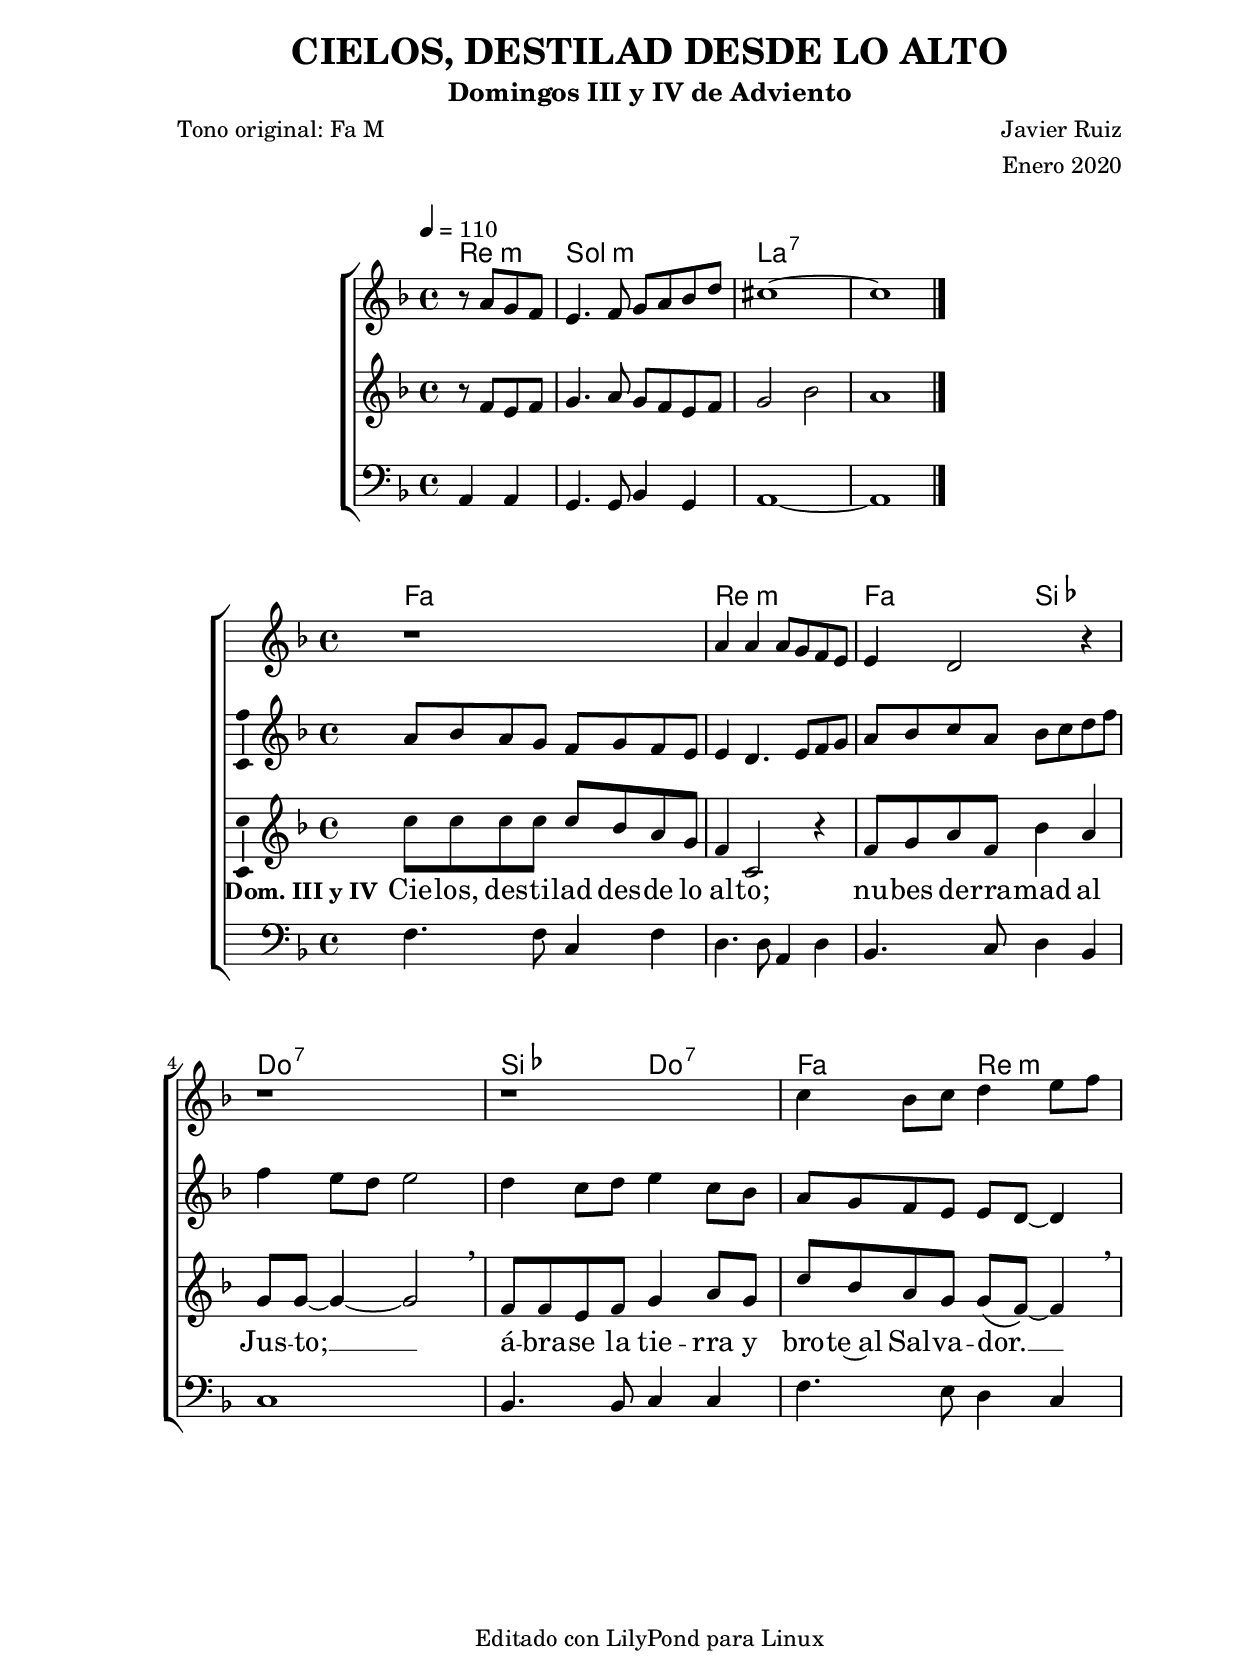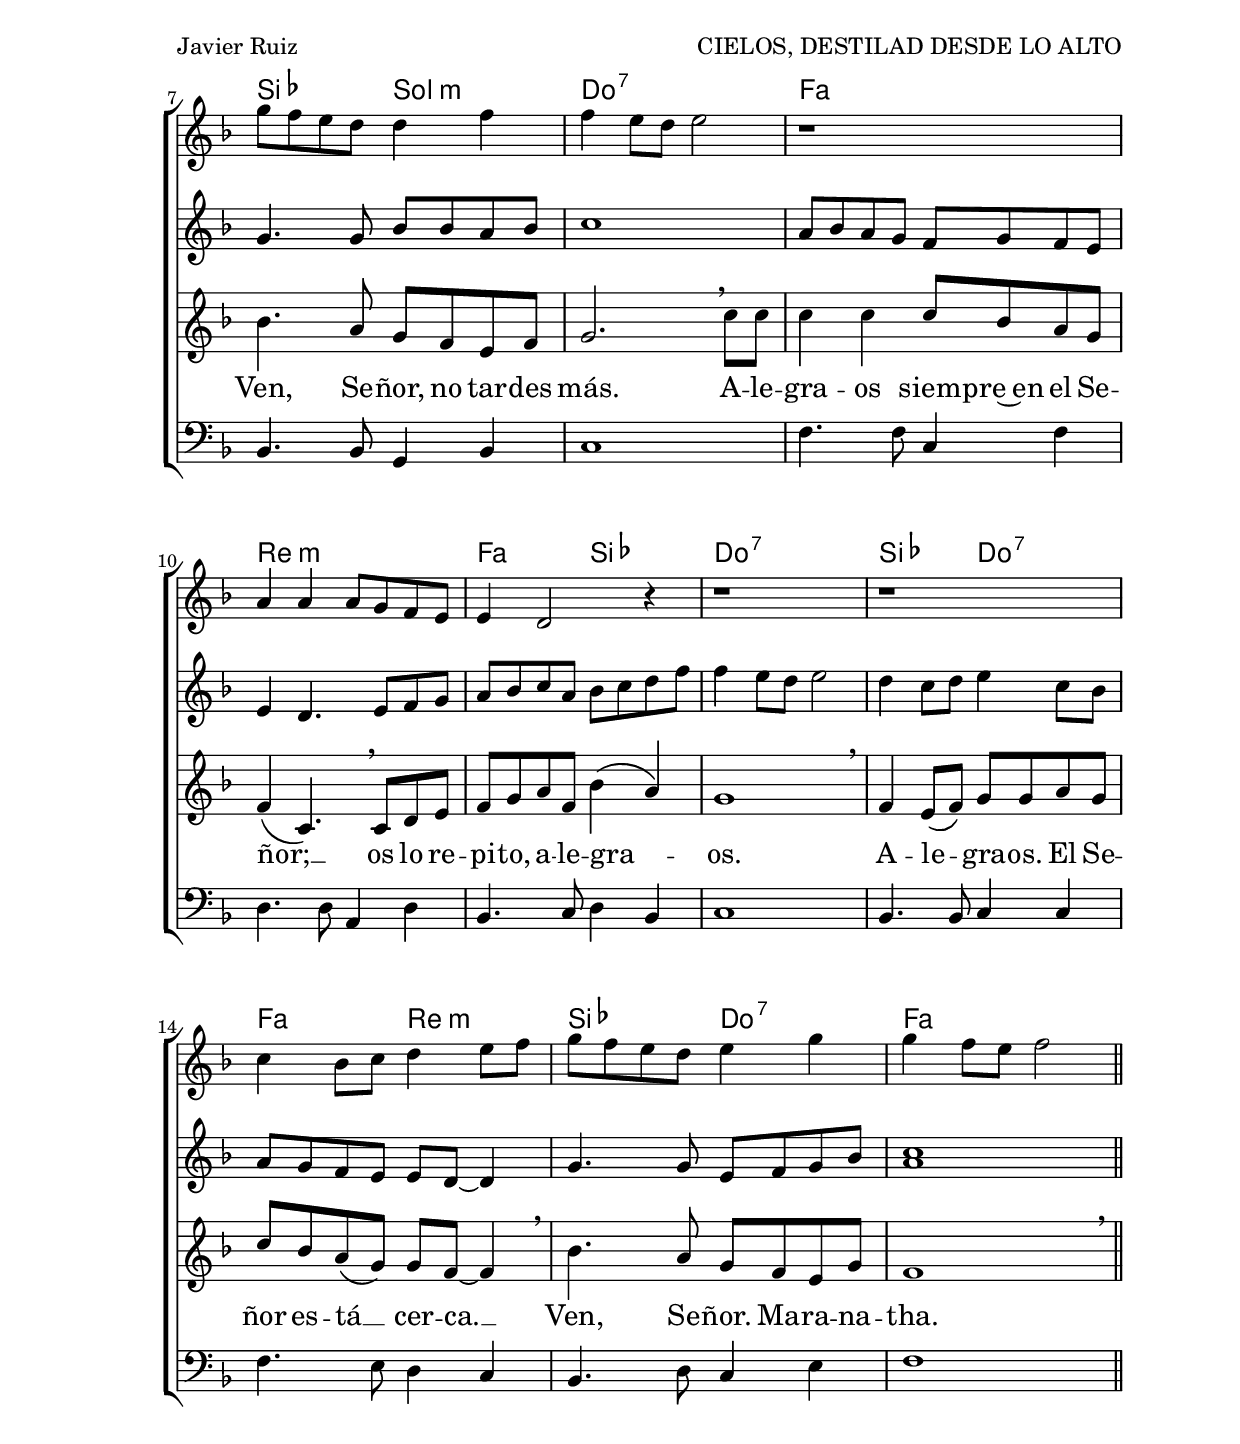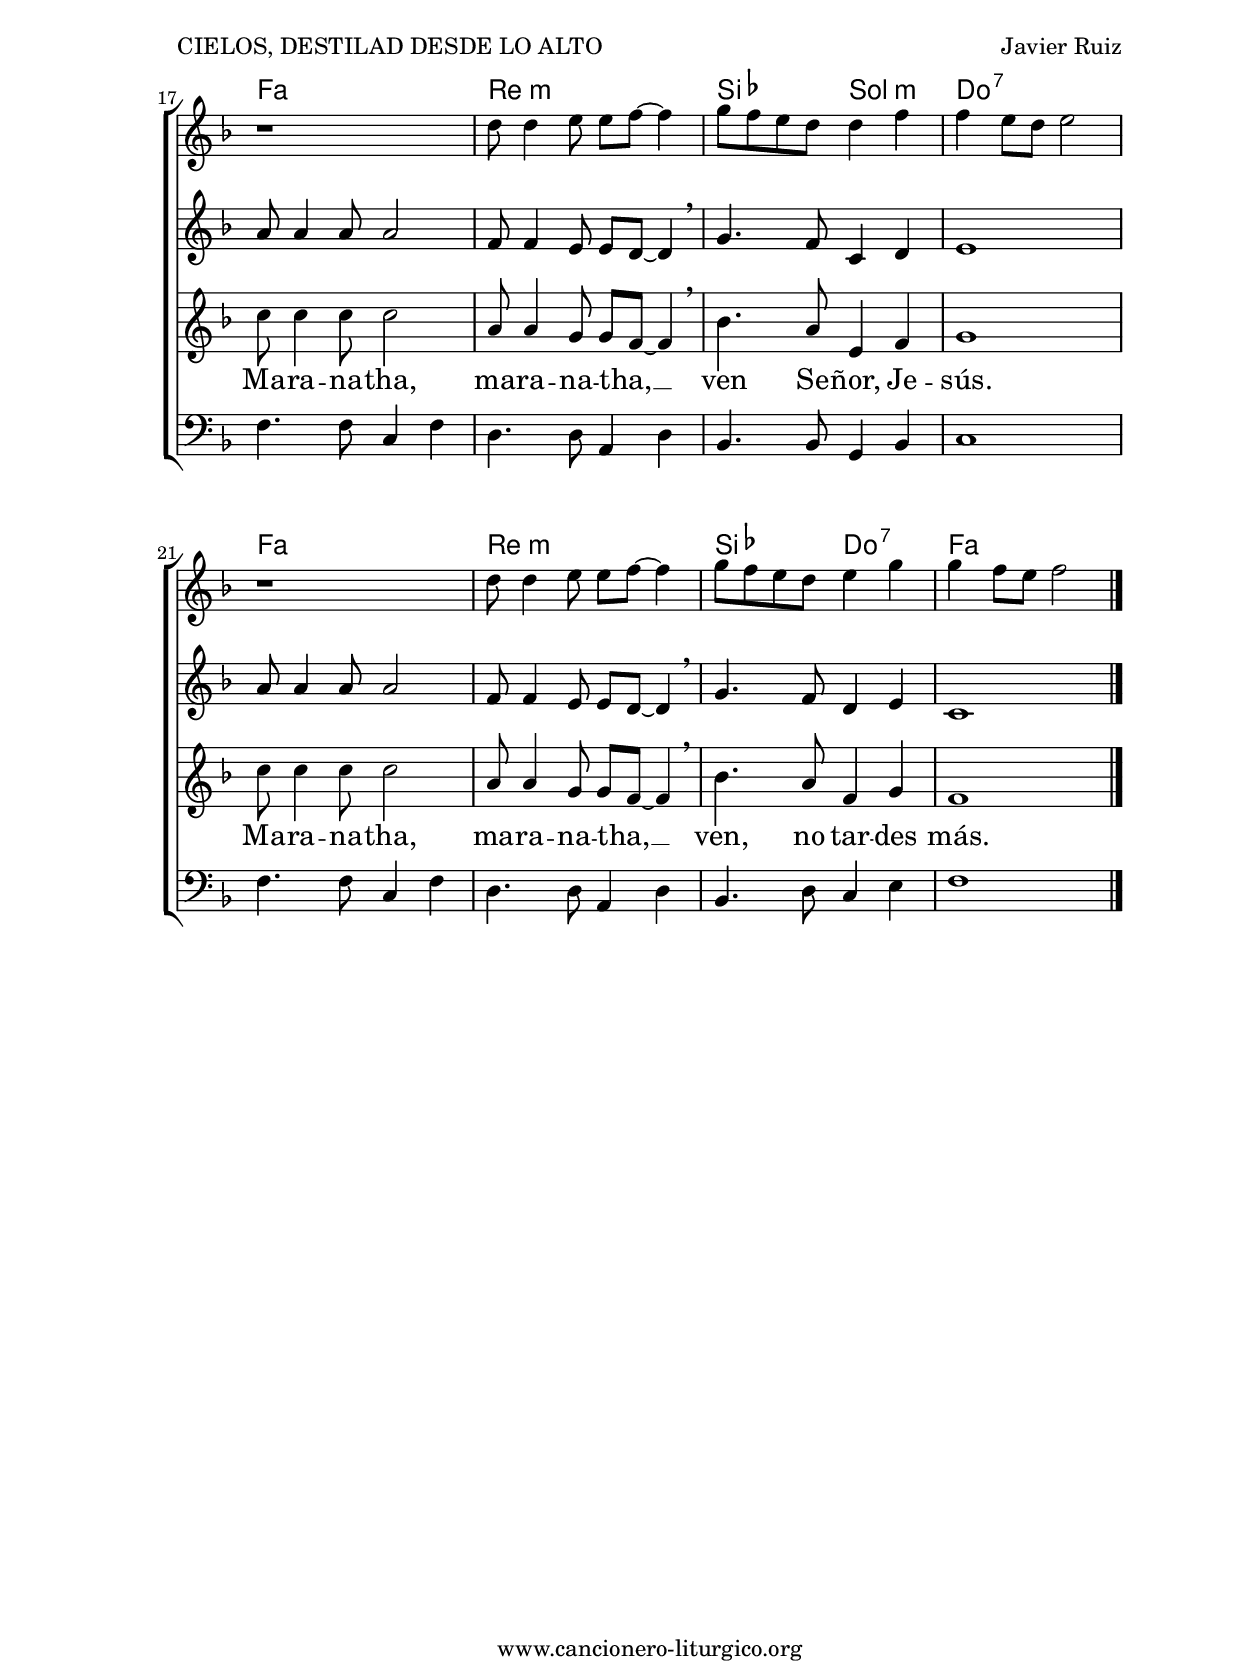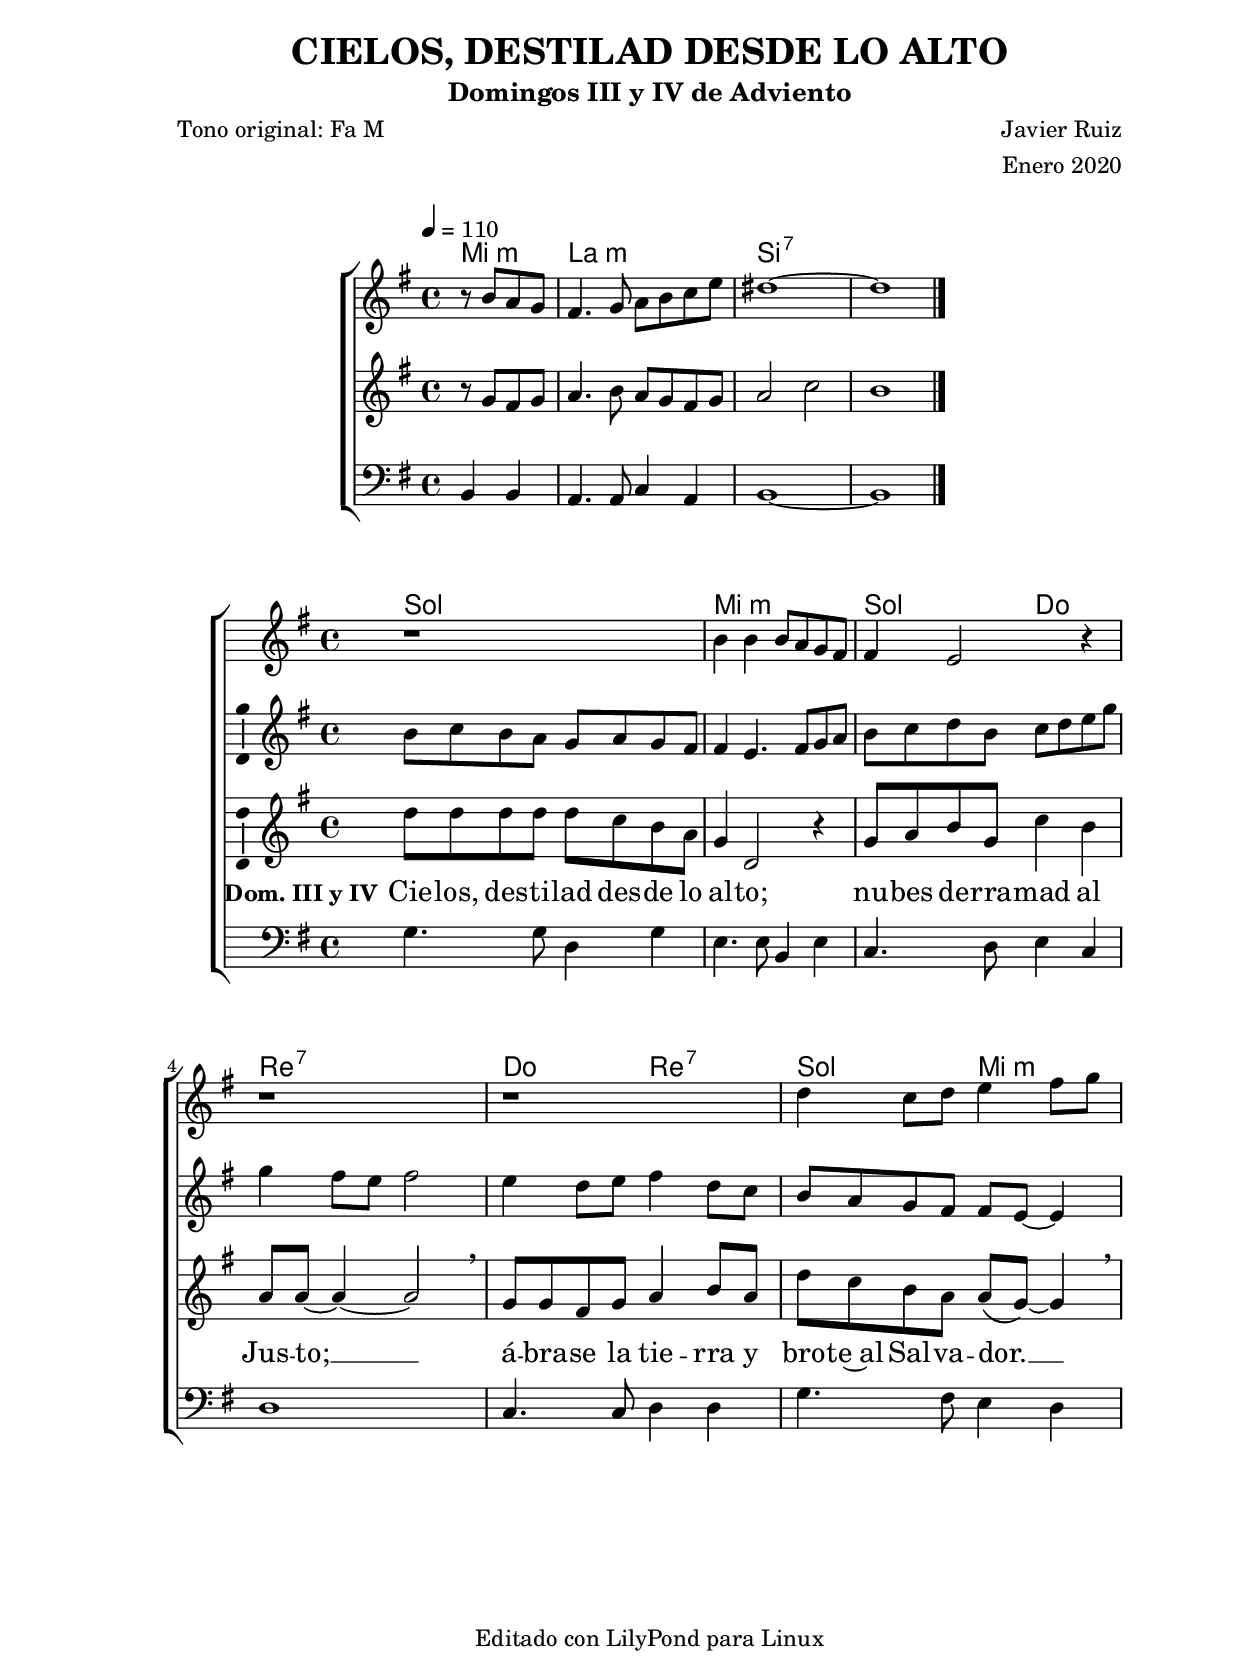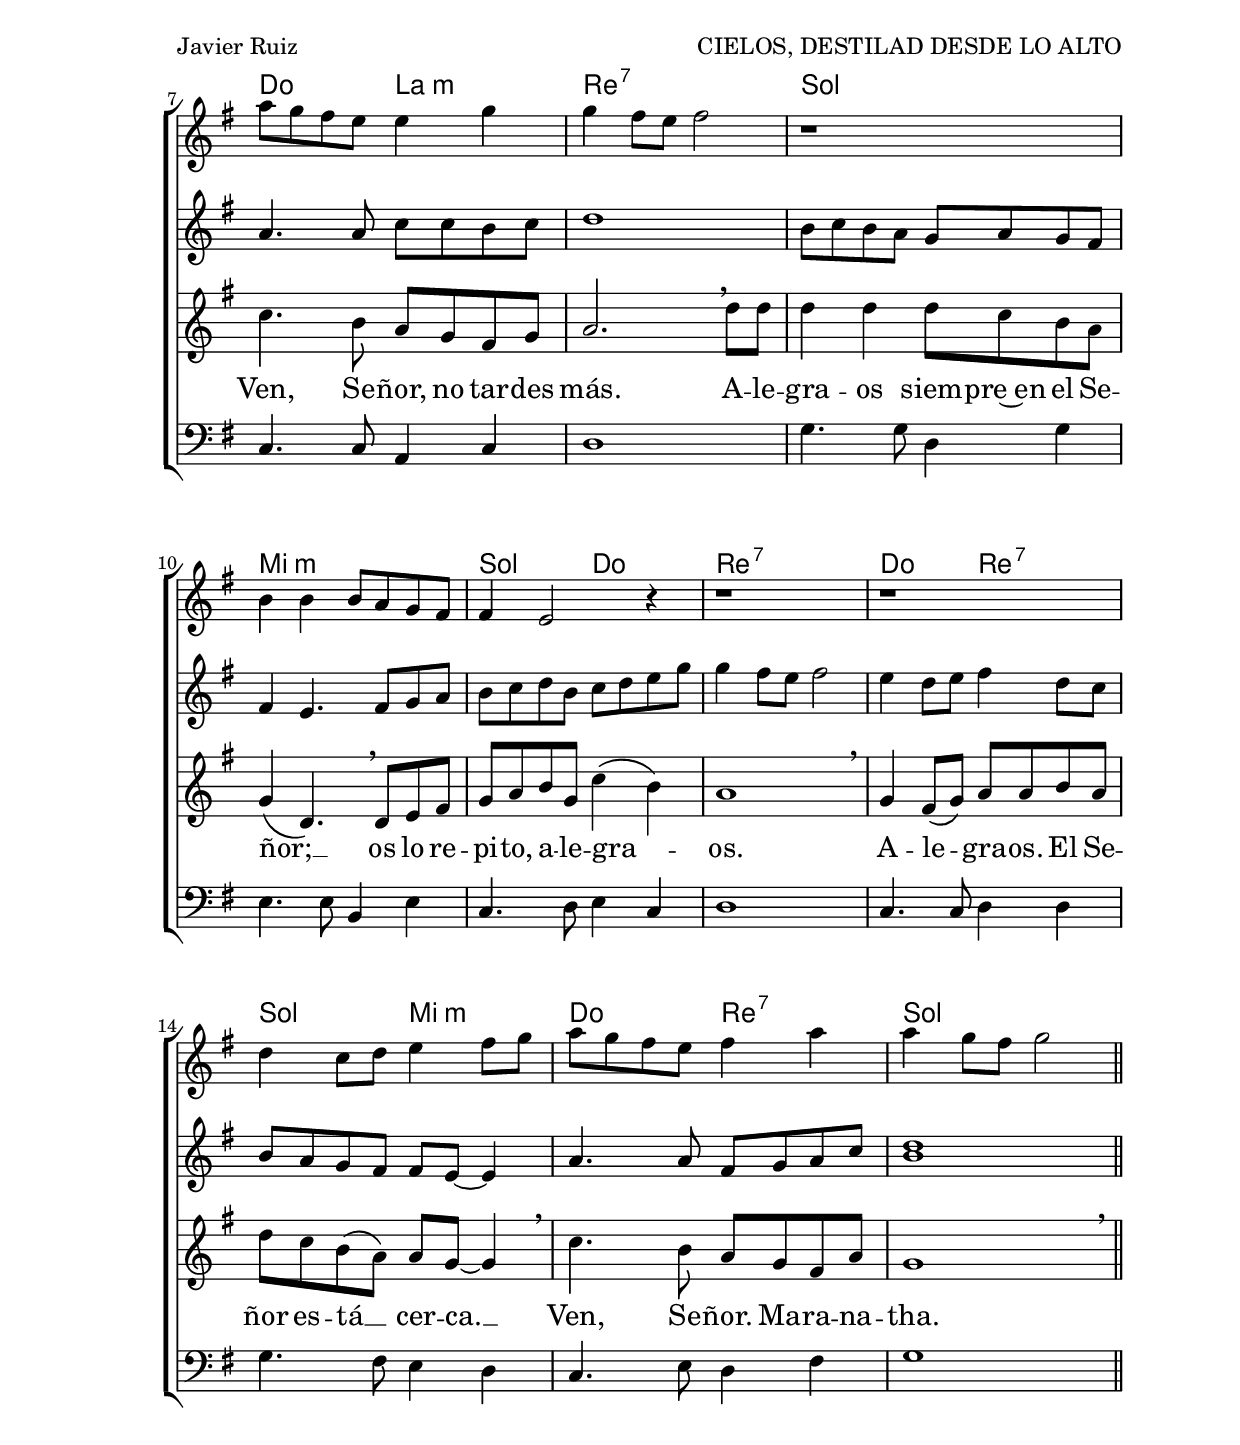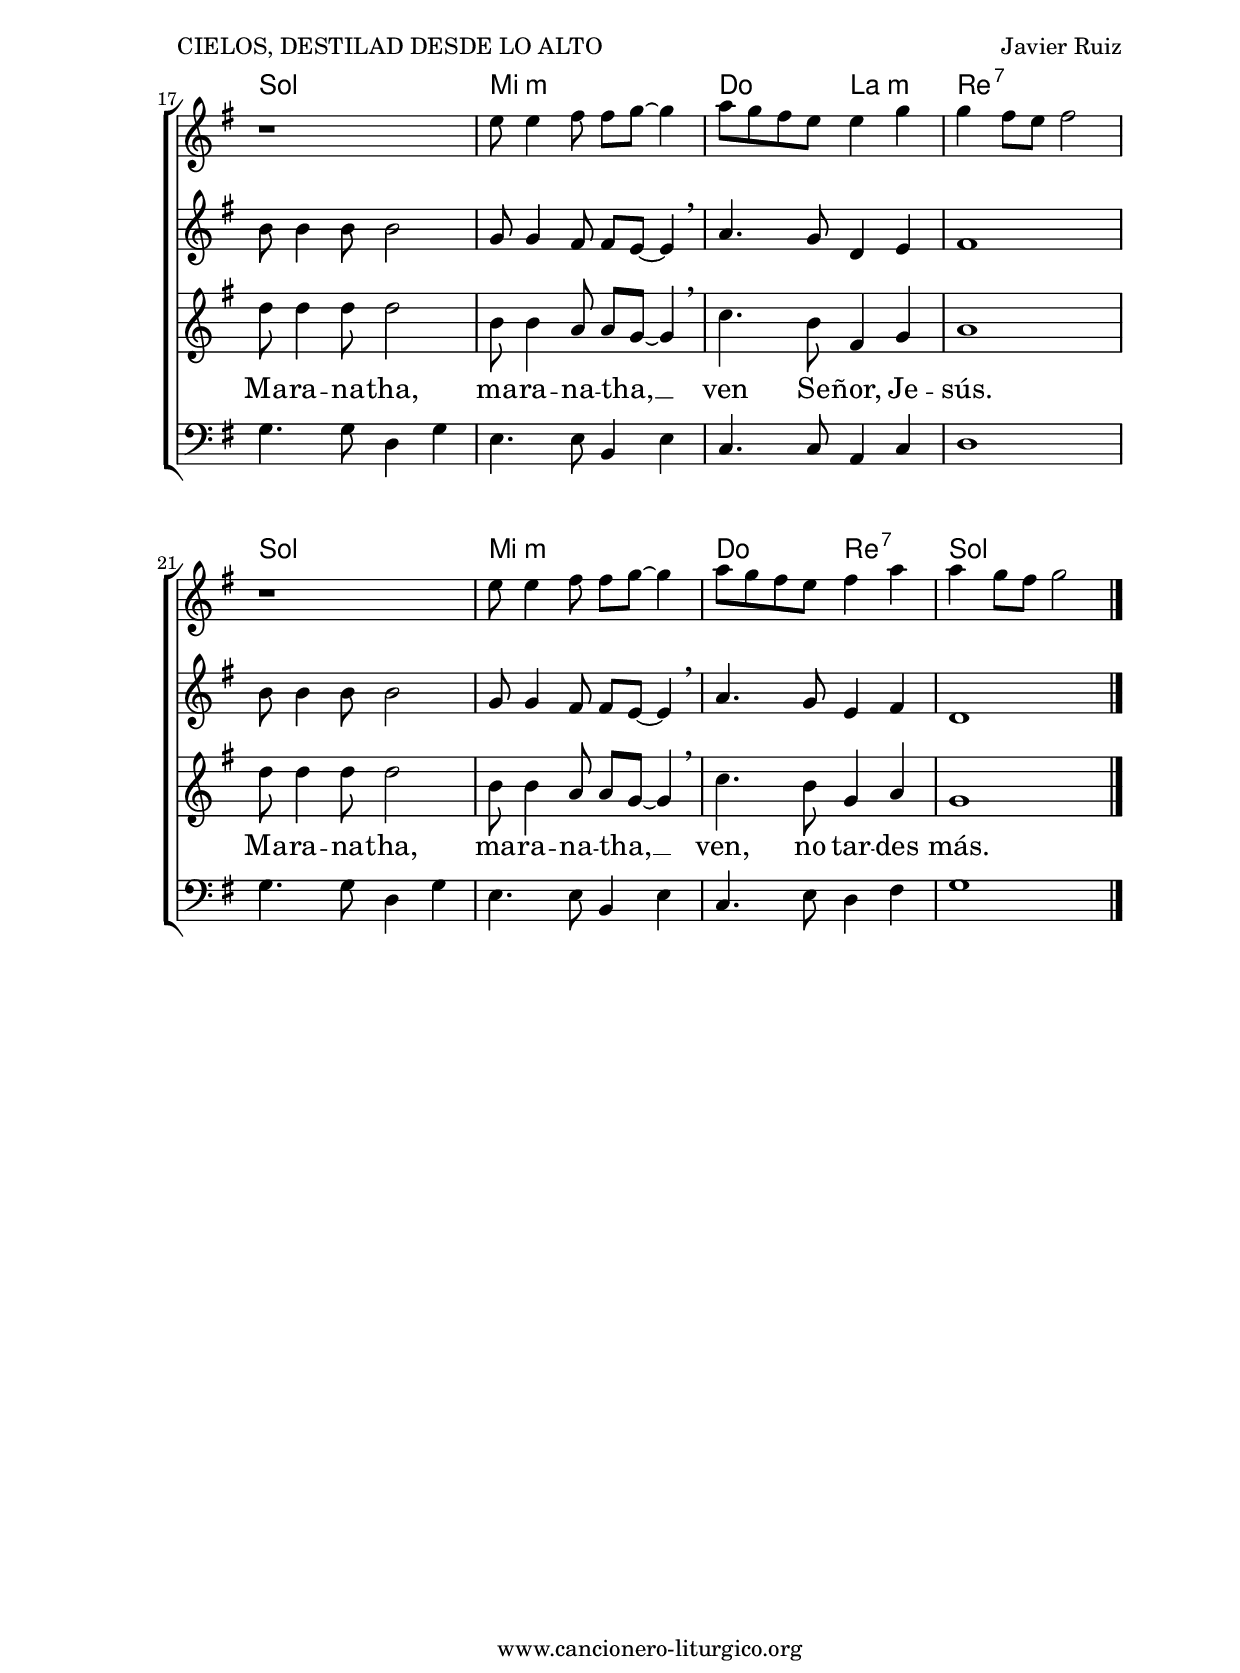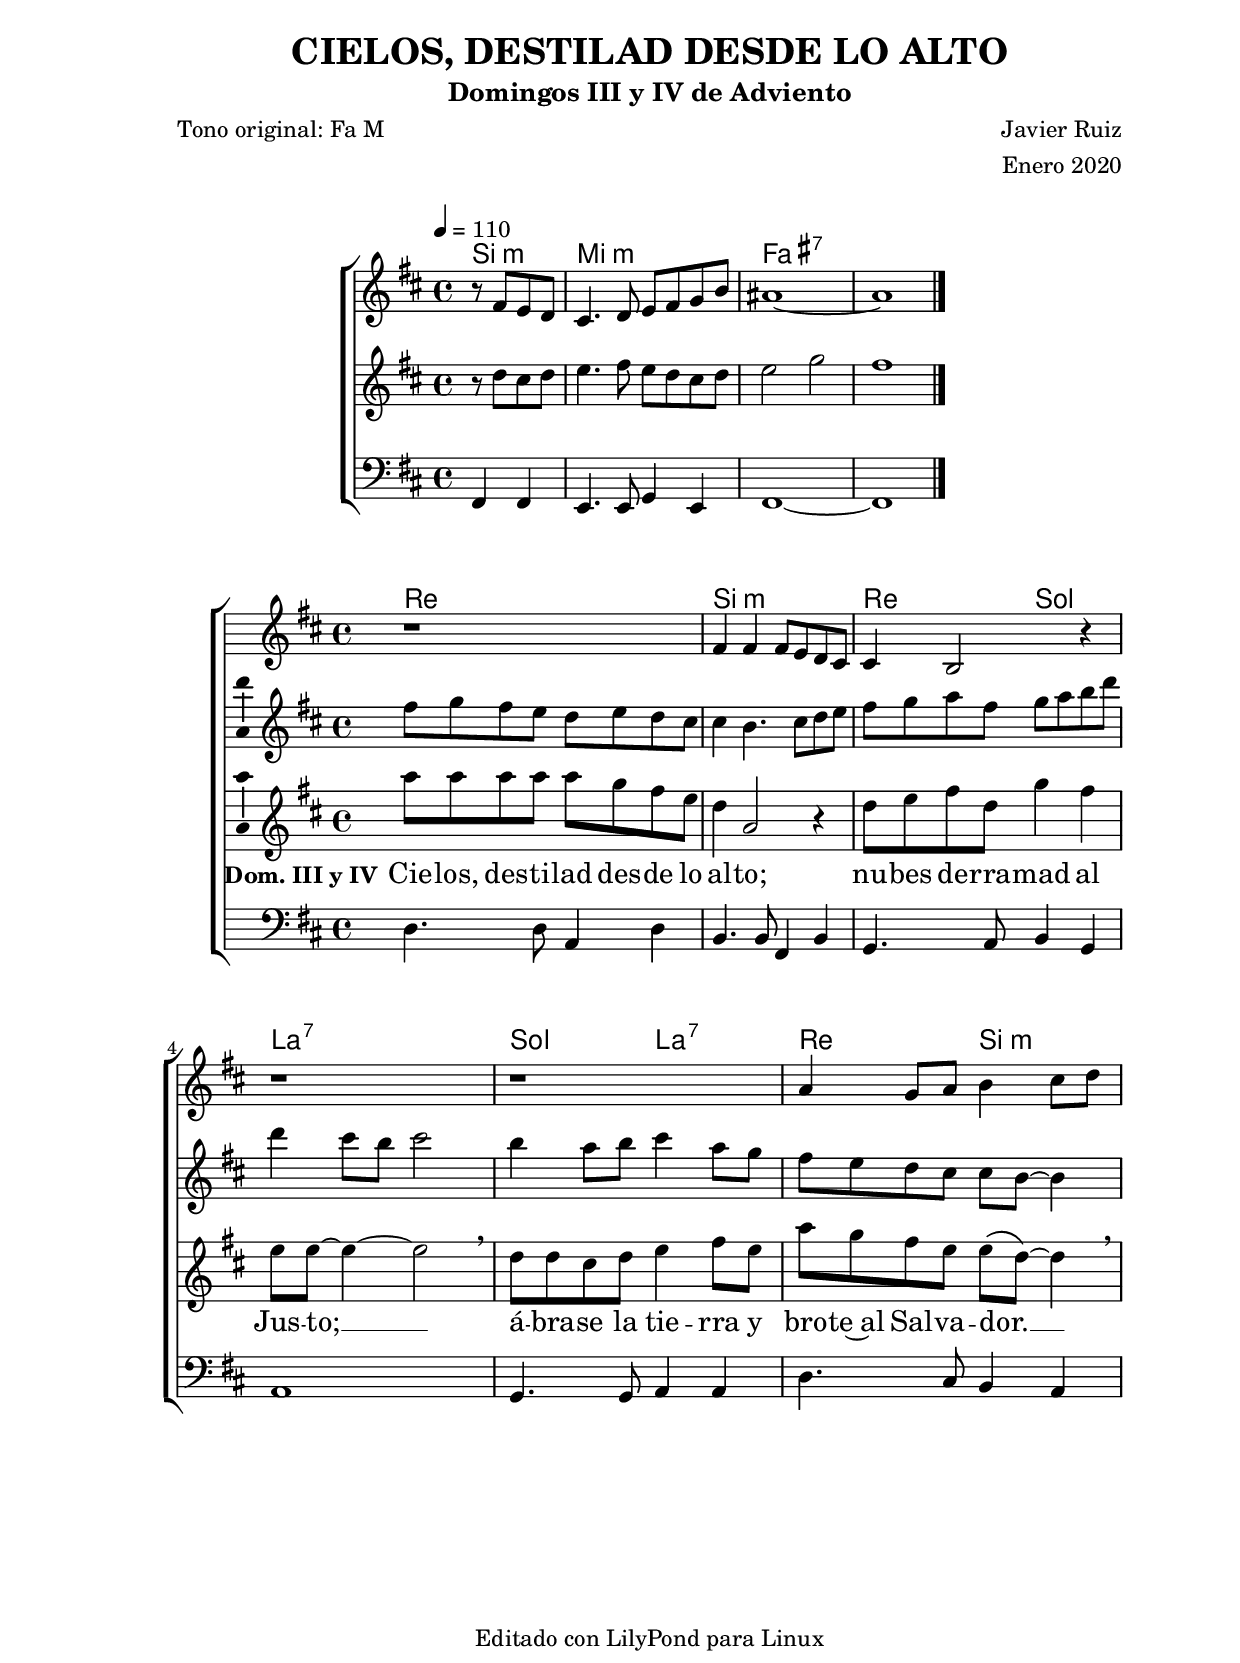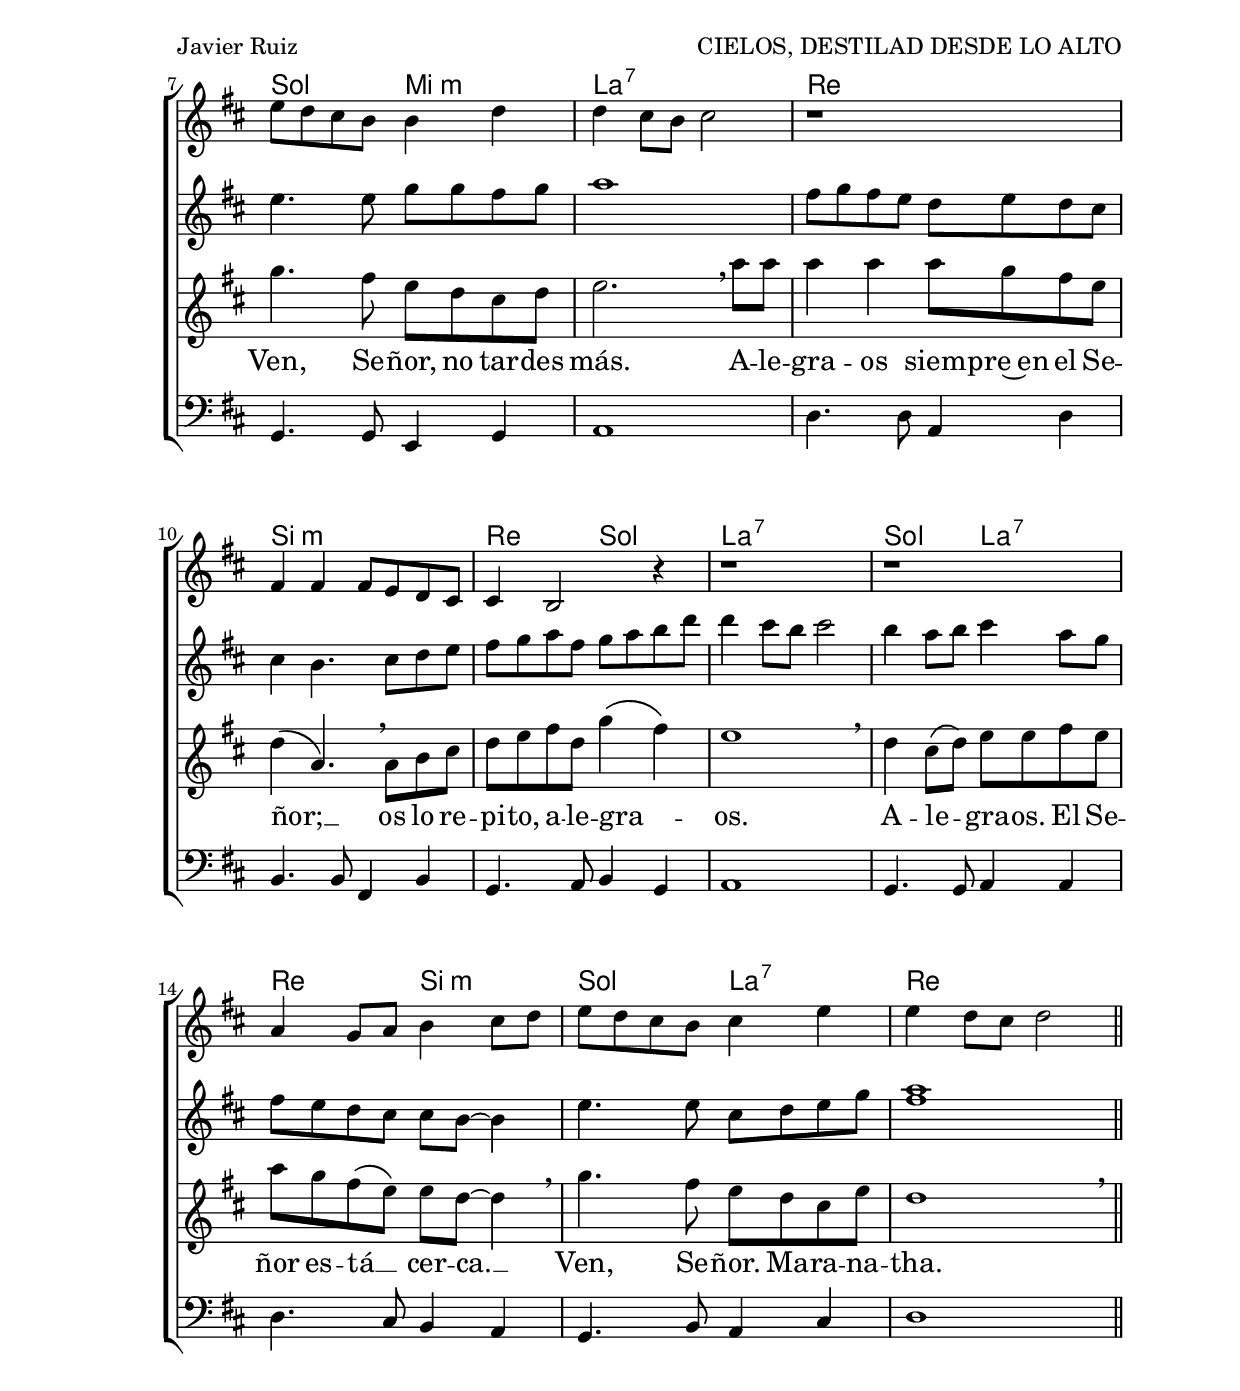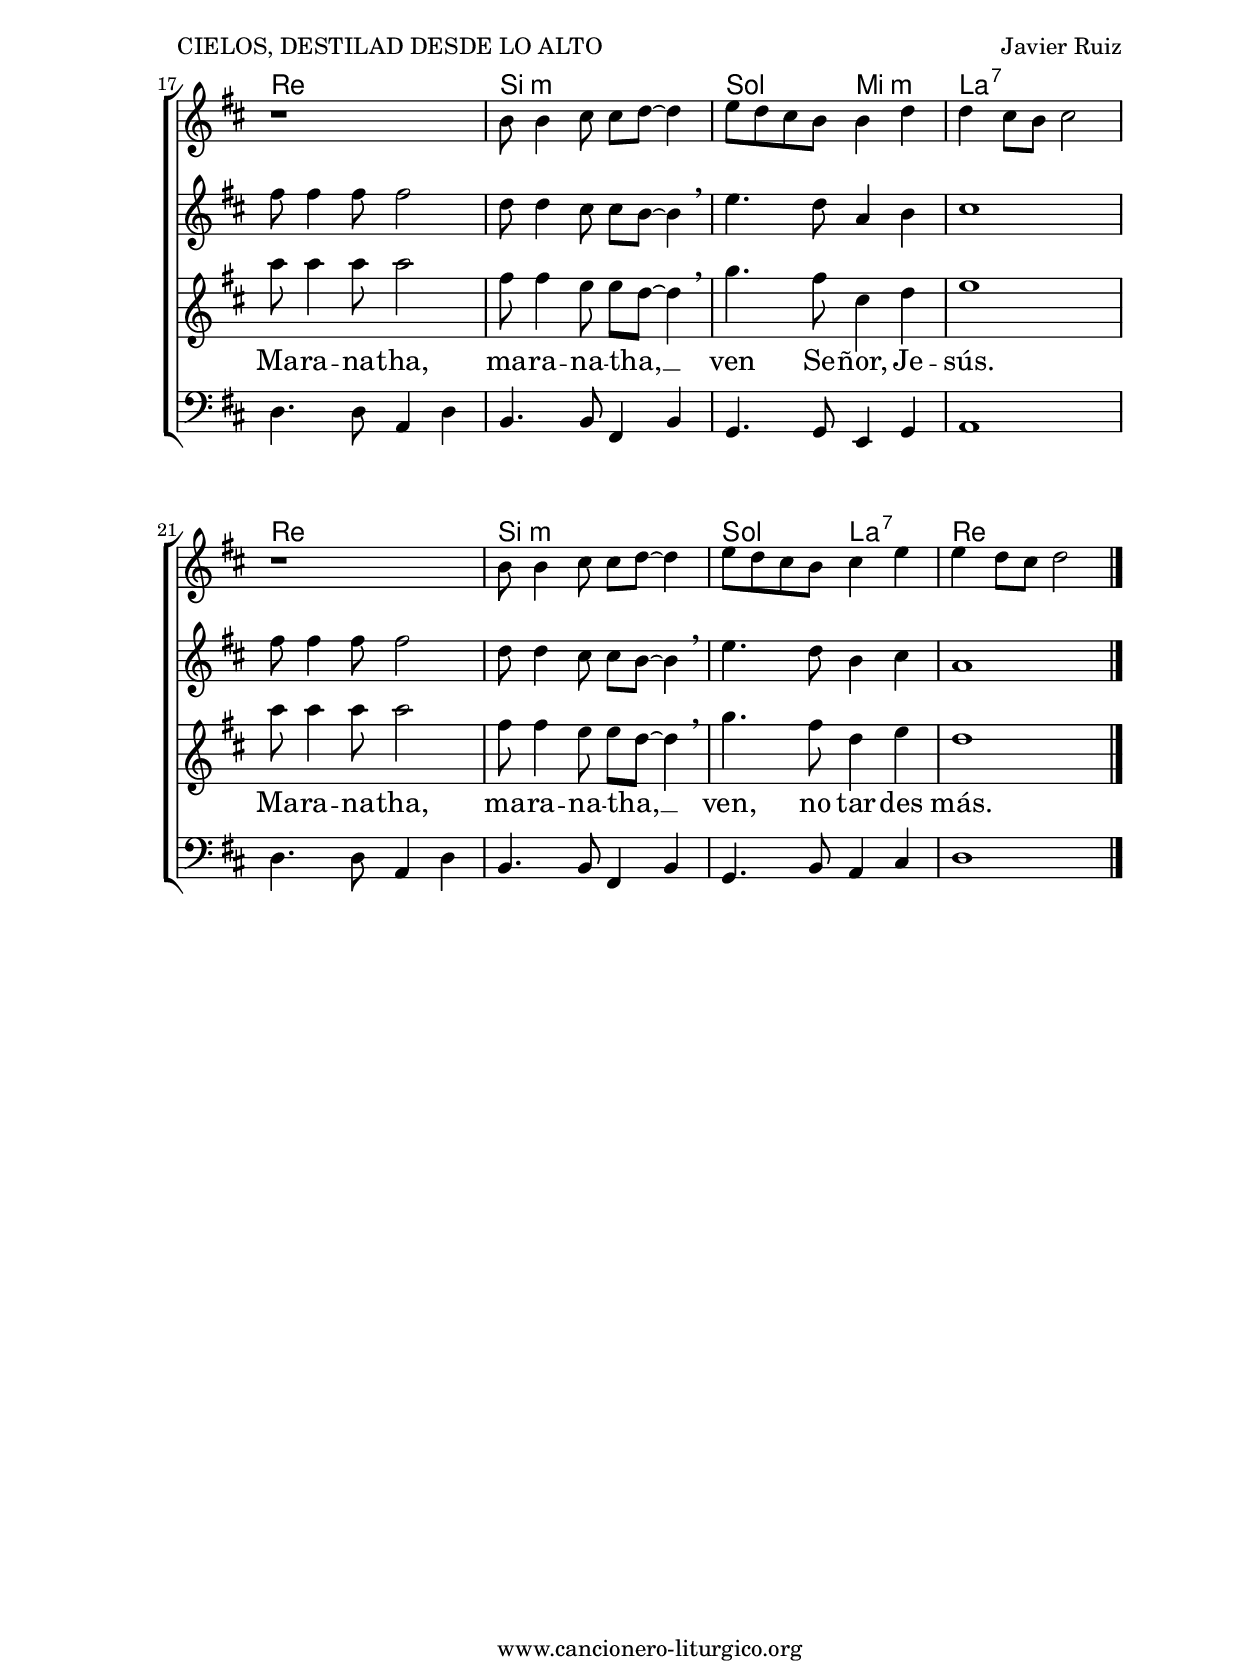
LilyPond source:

%
%lilypond cielos-destilad-desde-lo-alto-jruiz.ly
%timidity cielos-destilad-desde-lo-alto-jruiz.midi -Ow -o cielos-destilad-desde-lo-alto-jruiz.wav
%timidity cielos-destilad-desde-lo-alto-jruiz.midi -Ow -o - | lame - cielos-destilad-desde-lo-alto-jruiz.mp3
%
%Para convertir de .wav a .mp3:
%lame -h -m j filename.wav
%
%
%para escuchar el midi:
%timidity nombrefichero.midi
%


%versión de lilypond para la que se ha escrito esta partitura:
\version "2.16.0"

	%Tamaño papel
	#(set-default-paper-size "a4")
	%Tamaño partitura
	#(set-global-staff-size 20)
	%No responde al pulsar sobre una nota
	#(ly:set-option 'point-and-click #f)

%parámetros del encabezamiento:
\header {
	title = "CIELOS, DESTILAD DESDE LO ALTO"
	subtitle = "Domingos III y IV de Adviento"
	composer = "Javier Ruiz"
	poet = "Tono original: Fa M"
	meter = ""
	arranger = "Enero 2020"
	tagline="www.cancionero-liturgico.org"
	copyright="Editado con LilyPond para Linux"
	}

%parámetros asociados al papel:
\paper  {
	oddHeaderMarkup = \markup {\fill-line { \on-the-fly #not-first-page \fromproperty #'header:title \on-the-fly #not-first-page \fromproperty #'header:composer }}
	evenHeaderMarkup = \markup {\fill-line { \fromproperty #'header:composer \fromproperty #'header:title }}
	#(set-paper-size "a4")
	print-page-number = ##f
	first-page-number = 1
	print-first-page-number = ##f
%	head-separation = 3.0 \cm
	top-margin = 2.0 \cm
%%%	bottom-margin = 0.5\cm
	bottom-margin = 0.2\cm
	left-margin = 3.0 \cm
	line-width = 16.0 \cm 
	indent = 8\mm
	interscoreline = 2.\mm
	between-system-space = 15\mm
%	para que las partituras no llenen la hoja:
	ragged-bottom = ##t
%	idem para la última hoja:
	ragged-last-bottom = ##f
%	para que las partituras llenen el ancho del papel:
	ragged-last = ##f
	after-title-space = 2.5 \cm
%page-count=2
%system-count=8

	%Flexible Vertical Spacing
%	markup-markup-spacing =
%	#'((basic-distance . 15) (minimum-distance . 15) (padding . 3))
	markup-system-spacing =
	#'((basic-distance . 15) (minimum-distance . 15) (padding . 3))
	system-system-spacing =
	#'((basic-distance . 15) (minimum-distance . 15) (padding . 3))
	score-system-spacing =
	#'((basic-distance . 15) (minimum-distance . 15) (padding . 5))
%	top-system-spacing = % header
%	#'((basic-distance . 8) (minimum-distance . 0) (padding . 0))
%	top-markup-spacing =
%	#'((basic-distance . 20) (minimum-distance . 20) (padding . 0))
	last-bottom-spacing = % footer
	#'((basic-distance . 5) (minimum-distance . 5) (padding . 0))
%	score-markup-spacing =
%	#'((basic-distance . 16) (minimum-distance . 13) (padding . 0))

	}


%parámetros que afectan a toda la partitura:
globalintro =  {
	%clave de sol (G):
	\clef G
	%armadura:
%	\transpose ees f
	\key f \major
	\tempo 4=110
	\set Score.tempoHideNote = ##f
	}

global =  {
	%clave de sol (G):
	\clef G
	%armadura:
%	\transpose ees f
	\key f \major
	\tempo 4=110
	\set Score.tempoHideNote = ##t
	}


acordesintro = {
	\italianChords
	\chordmode {
%	\transpose ees f
{

d2:m g1:m a:7 a:7

	}
	}
}


melodiaintro = 
%	\transpose ees f
{

	\relative c''{
	\time 4/4

\partial2 r8 a8 g f
e4. f8 g a bes d
cis1~
cis1

}
	\bar "|."
	}


melodiaintrodos = 
%	\transpose ees f
{

	\relative c'{
	\time 4/4

\partial2 r8 f8 e f
g4. a8 g8 f e f
g2 bes
a1

}
	\bar "|."
	}


melodiaintrobajo = 
%	\transpose ees f
{

	%clave de fa (F):
	\clef F

	\relative c{
	\time 4/4

\partial2 a4 a
g4. g8 bes4 g
a1~
a1

}
	\bar "|."
	}


acordes = {
	\italianChords
	\chordmode {
%	\transpose ees f
{

f1 d:m f2 bes c1:7 bes2 c:7 f d:m bes g:m c1:7
f1 d:m f2 bes c1:7 bes2 c:7 f d:m bes c:7 f1

f1 d:m bes2 g:m c1:7
f1 d:m bes2 c:7 f1

	}
	}
}


melodiatrompeta = 
%	\transpose ees f
{

	\relative c''{
	\time 4/4

r1
a4 a a8 g f e
e4 d2 r4
r1
r1
c'4 bes8 c d4 e8 f
g8 f e d d4 f
f4 e8 d e2

%\break

r1
a,4 a a8 g f e
e4 d2 r4
r1
r1
c'4 bes8 c d4 e8 f
g8 f e d e4 g
g4 f8 e f2

\bar "||"
\break

r1
d8 d4 e8 e f~f4
g8 f e d d4 f
f4 e8 d e2

r1
d8 d4 e8 e f~f4
g8 f e d e4 g
g4 f8 e f2

}
	\bar "|."
	}


melodiatres = 
%	\transpose ees f
{

	\relative c''{
	\time 4/4

a8 bes a g f g f e
e4 d4. e8 f g
a8 bes c a bes c d f
f4 e8 d e2
d4 c8 d e4 c8 bes
a8 g f e e d~d4
g4. g8 bes bes a bes
c1

%\break

a8 bes a g f g f e
e4 d4. e8 f g
a8 bes c a bes c d f
f4 e8 d e2
d4 c8 d e4 c8 bes
a8 g f e e d~d4
g4. g8 e f g bes
<a c>1

\bar "||"
\break

a8 a4 a8 a2
f8 f4 e8 e d~d4 \breathe
g4. f8 c4 d
e1

a8 a4 a8 a2
f8 f4 e8 e d~d4 \breathe
g4. f8 d4 e
c1

\bar "|."

}

	\bar "|."
	}


melodia = 
%	\transpose ees f
{

	\relative c''{
	\time 4/4

%\phrasingSlurDashed

c8 c c c c bes a g
f4 c2 r4
f8 g a f bes4 a
g8 g~g4~g2 \breathe
f8 f e f g4 a8 g
c8 bes a g g \(f\)~f4 \breathe
bes4. a8 g f e f
g2. \breathe c8 c

%\break

c4 c c8 bes a g
f4 \(c4.\) \breathe c8 d e
f8 g a f bes4 \(a\)
g1 \breathe
f4 e8 \(f\) g8 g a8 g
c8 bes a \(g\) g f~f4 \breathe
bes4. a8 g f e g
f1 \breathe

\bar "||"
\break

c'8 c4 c8 c2
a8 a4 g8 g f~f4 \breathe
bes4. a8 e4 f
g1

c8 c4 c8 c2
a8 a4 g8 g f~f4 \breathe
bes4. a8 f4 g
f1

}

	\bar "|."
	}


melodiabajo = 
%	\transpose ees f
{

	%clave de fa (F):
	\clef F

	\relative c{
	\time 4/4

f4. f8 c4 f
d4. d8 a4 d
bes4. c8 d4 bes
c1
bes4. bes8 c4 c
f4. e8 d4 c
bes4. bes8 g4 bes
c1

%\break

f4. f8 c4 f
d4. d8 a4 d
bes4. c8 d4 bes
c1
bes4. bes8 c4 c
f4. e8 d4 c
bes4. d8 c4 e
f1

\bar "||"
\break

f4. f8 c4 f
d4. d8 a4 d
bes4. bes8 g4 bes
c1

f4. f8 c4 f
d4. d8 a4 d
bes4. d8 c4 e
f1

}
	\bar "|."
	}

textotres = \lyricmode {
%

	}

texto = \lyricmode {
\set stanza =#"Dom. III y IV" 
%%%Las letras están tomadas de las antífonas de entrada del Libro de la Sede, edición 2018
%%%y de los domingos de Adviento que se indican:
Cie -- los, des -- ti -- lad des -- de lo al -- to;			%Dom IV
nu -- bes de -- rra -- mad al Jus -- to; __				%Dom IV
á -- bra -- se la tie -- rra y bro -- te~al Sal -- va -- dor. __ _	%Dom IV
Ven, Se -- ñor, no tar -- des más.					%

A -- le -- gra -- os siem -- pre~en el Se -- ñor; __ _			%Dom III
os lo re -- pi -- to, a -- le -- gra -- _ os.				%Dom III
A -- le -- _ gra -- os. El Se -- ñor es -- tá __ _ cer -- ca. __	%Dom III
Ven, Se -- ñor. Ma -- ra -- na -- tha.					%

Ma -- ra -- na -- tha, ma -- ra -- na -- tha, __ _
ven Se -- ñor, Je -- sús.
Ma -- ra -- na -- tha, ma -- ra -- na -- tha, __ _
ven, no tar -- des más.
	}

acordesintroStaff = \context ChordNames = acordesintroStaff <<
	\set chordChanges = ##t
	\acordesintro
	>>

acordesStaff = \context ChordNames = acordesStaff <<
	\set chordChanges = ##t
	\acordes
	>>


vozintroStaff = \context Voice = vozintroStaff
<<
	\override Staff.StaffSymbol #'staff-space = #(magstep -0.35)
	\set Staff.midiInstrument = #"trumpet"
	\set Staff.midiMinimumVolume = #0.4
	\set Staff.midiMaximumVolume = #0.6
	\globalintro
	\melodiaintro
	>>

vozintrodosStaff = \context Voice = vozintrodosStaff
<<
	\override Staff.StaffSymbol #'staff-space = #(magstep -0.35)
	\set Staff.midiInstrument = #"violin"
	\set Staff.midiMinimumVolume = #0.6
	\set Staff.midiMaximumVolume = #0.8
	\globalintro
	\melodiaintrodos
	>>

vozintrobajoStaff = \context Voice = vozintrobajoStaff
<<
	\override Staff.StaffSymbol #'staff-space = #(magstep -0.35)
	\set Staff.midiInstrument = #"english horn"
	\set Staff.midiMinimumVolume = #0.6
	\set Staff.midiMaximumVolume = #0.8
	\globalintro
	\melodiaintrobajo
	>>

voztrompetaStaff = \context Voice = voztrompetaStaff
<<
	\override Staff.StaffSymbol #'staff-space = #(magstep -0.35)
	\set Staff.midiInstrument = #"trumpet"
	\set Staff.midiMinimumVolume = #0.4
	\set Staff.midiMaximumVolume = #0.6
	\global
	\melodiatrompeta
	>>

voztresStaff = \context Voice = voztresStaff
\with {\consists "Ambitus_engraver"}
<<
	\override Staff.StaffSymbol #'staff-space = #(magstep -0.35)
	\set Staff.midiInstrument = #"violin"
	\set Staff.midiMinimumVolume = #0.6
	\set Staff.midiMaximumVolume = #0.8
	\global
	\relative c' \melodiatres
	>>

vozStaff = \context Voice = vozStaff
\with {\consists "Ambitus_engraver"}
<<
%	\set Staff.instrumentName = ""
%	\set Staff.shortInstrumentName = ""
%	\set Staff.midiInstrument = #"clarinet"
%	\set Staff.midiInstrument = #"cello"
	\set Staff.midiInstrument = #"flute"
%	\set Staff.midiInstrument = #"electric guitar (jazz)"
%	\set Staff.midiInstrument = #"english horn"
%	\set Staff.midiInstrument = #"violin"
%	\set Staff.midiInstrument = #"glockenspiel"
	\set Staff.midiMinimumVolume = #0.8
	\set Staff.midiMaximumVolume = #1.0
	\global
	\melodia
	>>

vozbajoStaff = \context Voice = vozbajoStaff
<<
	\override Staff.StaffSymbol #'staff-space = #(magstep -0.35)
	\set Staff.midiInstrument = #"english horn"
	\set Staff.midiMinimumVolume = #0.6
	\set Staff.midiMaximumVolume = #0.8
	\global
	\melodiabajo
	>>

textoStaff = \context Lyrics = textoStaff <<
	\lyricsto vozStaff \texto
	>>


\book {
	\score {
		\context ChoirStaff {
%			\override StaffGroup.SystemStartBracket #'collapse-height = #1
%			\override Score.SystemStartBar #'collapse-height = #1
			<<
			\acordesintroStaff
			\vozintroStaff
			\vozintrodosStaff
			\vozintrobajoStaff
			>>
			}
		\layout {
	    		\context {
				\Lyrics
				\override LyricText #'font-size = #2
				}
	   		 \context {
				\Score
				\override StaffSymbol #'staff-space = #(magstep +3)
				}
			indent = 3 \cm
			line-width= 13.0 \cm
			}
		}
	\score {
		<<
		\context ChoirStaff {
%			\override StaffGroup.SystemStartBracket #'collapse-height = #1
%			\override Score.SystemStartBar #'collapse-height = #1
			<<
			\acordesStaff
			\voztrompetaStaff
			\voztresStaff
			\vozStaff
			\textoStaff
			\vozbajoStaff
			>>
			}
		>>
		\layout {
system-count=7
	    		\context {
				\Lyrics
				\override LyricText #'font-size = #2
				}
	   		 \context {
				\Score
				\override StaffSymbol #'staff-space = #(magstep +3)
				}
			}
		}
	\score {
		\unfoldRepeats
		<<
		\context ChoirStaff {
			<<
			\acordesintroStaff
			\vozintroStaff
			\vozintrodosStaff
			\vozintrobajoStaff
			>>
			<<
			\acordesStaff
			\voztrompetaStaff
			\voztresStaff
			\vozStaff
			\vozbajoStaff
			>>
			}
		>>
		\midi {
	  		\context {
	  			\Score
				tempoWholesPerMinute = #(ly:make-moment 70 4)
				}
			}
		}
	}


#(define output-suffix "C")
\book {
	\score {
		\context ChoirStaff {
%			\override StaffGroup.SystemStartBracket #'collapse-height = #1
%			\override Score.SystemStartBar #'collapse-height = #1
\transpose c d
			<<
			\acordesintroStaff
			\vozintroStaff
			\vozintrodosStaff
			\vozintrobajoStaff
			>>
			}
		\layout {
	    		\context {
				\Lyrics
				\override LyricText #'font-size = #2
				}
	   		 \context {
				\Score
				\override StaffSymbol #'staff-space = #(magstep +3)
				}
			indent = 3 \cm
			line-width= 13.0 \cm
			}
		}
	\score {
		<<
		\context ChoirStaff {
%			\override StaffGroup.SystemStartBracket #'collapse-height = #1
%			\override Score.SystemStartBar #'collapse-height = #1
\transpose c d
			<<
			\acordesStaff
			\voztrompetaStaff
			\voztresStaff
			\vozStaff
			\textoStaff
			\vozbajoStaff
			>>
			}
		>>
		\layout {
system-count=7
	    		\context {
				\Lyrics
				\override LyricText #'font-size = #2
				}
	   		 \context {
				\Score
				\override StaffSymbol #'staff-space = #(magstep +3)
				}
			}
		}
	}


#(define output-suffix "S")
\book {
	\score {
		\context ChoirStaff {
%			\override StaffGroup.SystemStartBracket #'collapse-height = #1
%			\override Score.SystemStartBar #'collapse-height = #1
\transpose c a,
			<<
			\acordesintroStaff
			\vozintroStaff
\transpose a a'
			\vozintrodosStaff
			\vozintrobajoStaff
			>>
			}
		\layout {
	    		\context {
				\Lyrics
				\override LyricText #'font-size = #2
				}
	   		 \context {
				\Score
				\override StaffSymbol #'staff-space = #(magstep +3)
				}
			indent = 3 \cm
			line-width= 13.0 \cm
			}
		}
	\score {
		<<
		\context ChoirStaff {
%			\override StaffGroup.SystemStartBracket #'collapse-height = #1
%			\override Score.SystemStartBar #'collapse-height = #1
\transpose c a
			<<
			\acordesStaff
\transpose a a,
			\voztrompetaStaff
			\voztresStaff
			\vozStaff
			\textoStaff
\transpose a a,
			\vozbajoStaff
			>>
			}
		>>
		\layout {
system-count=7
	    		\context {
				\Lyrics
				\override LyricText #'font-size = #2
				}
	   		 \context {
				\Score
				\override StaffSymbol #'staff-space = #(magstep +3)
				}
			}
		}
	}


